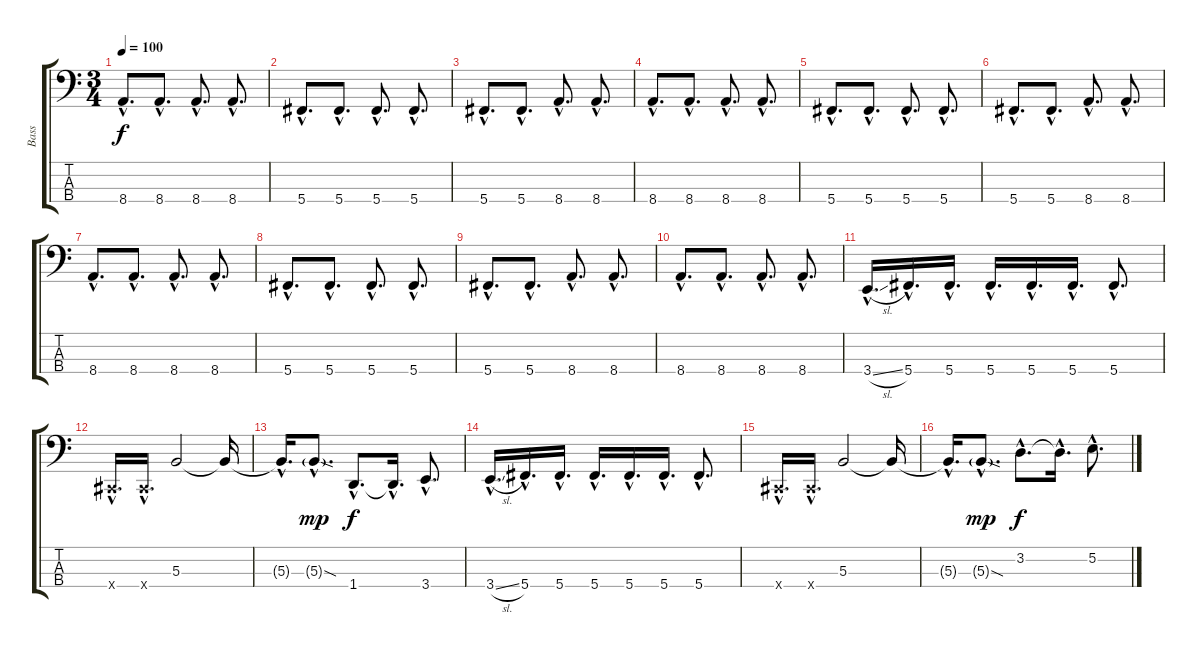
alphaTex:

\track ("Bass" "Bass") {instrument electricbassfinger}
\staff {score tabs}
\tuning (E2 B1 Gb1 Db1) {hide}
\ts (3 4)
\tempo 100
\clef f4
\ks c
8.4{hac}.8{d dy f} 8.4{hac}.8{d} 8.4{hac}.8{d} 8.4{hac}.8{d} |
5.4{hac}.8{d} 5.4{hac}.8{d} 5.4{hac}.8{d} 5.4{hac}.8{d} |
5.4{hac}.8{d} 5.4{hac}.8{d} 8.4{hac}.8{d} 8.4{hac}.8{d} |
8.4{hac}.8{d} 8.4{hac}.8{d} 8.4{hac}.8{d} 8.4{hac}.8{d} |
5.4{hac}.8{d} 5.4{hac}.8{d} 5.4{hac}.8{d} 5.4{hac}.8{d} |
5.4{hac}.8{d} 5.4{hac}.8{d} 8.4{hac}.8{d} 8.4{hac}.8{d} |
8.4{hac}.8{d} 8.4{hac}.8{d} 8.4{hac}.8{d} 8.4{hac}.8{d} |
5.4{hac}.8{d} 5.4{hac}.8{d} 5.4{hac}.8{d} 5.4{hac}.8{d} |
5.4{hac}.8{d} 5.4{hac}.8{d} 8.4{hac}.8{d} 8.4{hac}.8{d} |
8.4{hac}.8{d} 8.4{hac}.8{d} 8.4{hac}.8{d} 8.4{hac}.8{d} |
3.4{sl hac}.16{d} 5.4{hac}.16{d} 5.4{hac}.16{d} 5.4{hac}.16{d} 5.4{hac}.16{d} 5.4{hac}.16{d} 5.4{hac}.8{d} |
0.4{hac x}.16{d} 0.4{hac x}.16{d} 5.3.2 5.3{t}.16 |
5.3{hac t}.16{d} 5.3{sod g hac}.8{d dy mp} 1.4{hac}.8{d dy f} 1.4{hac t}.16{d} 3.4{hac}.8{d} |
3.4{sl hac}.16{d} 5.4{hac}.16{d} 5.4{hac}.16{d} 5.4{hac}.16{d} 5.4{hac}.16{d} 5.4{hac}.16{d} 5.4{hac}.8{d} |
0.4{hac x}.16{d} 0.4{hac x}.16{d} 5.3.2 5.3{t}.16 |
5.3{hac t}.16{d} 5.3{sod g hac}.8{d dy mp} 3.2{hac}.8{d dy f} 3.2{hac t}.16{d} 5.2{hac}.8{d}
